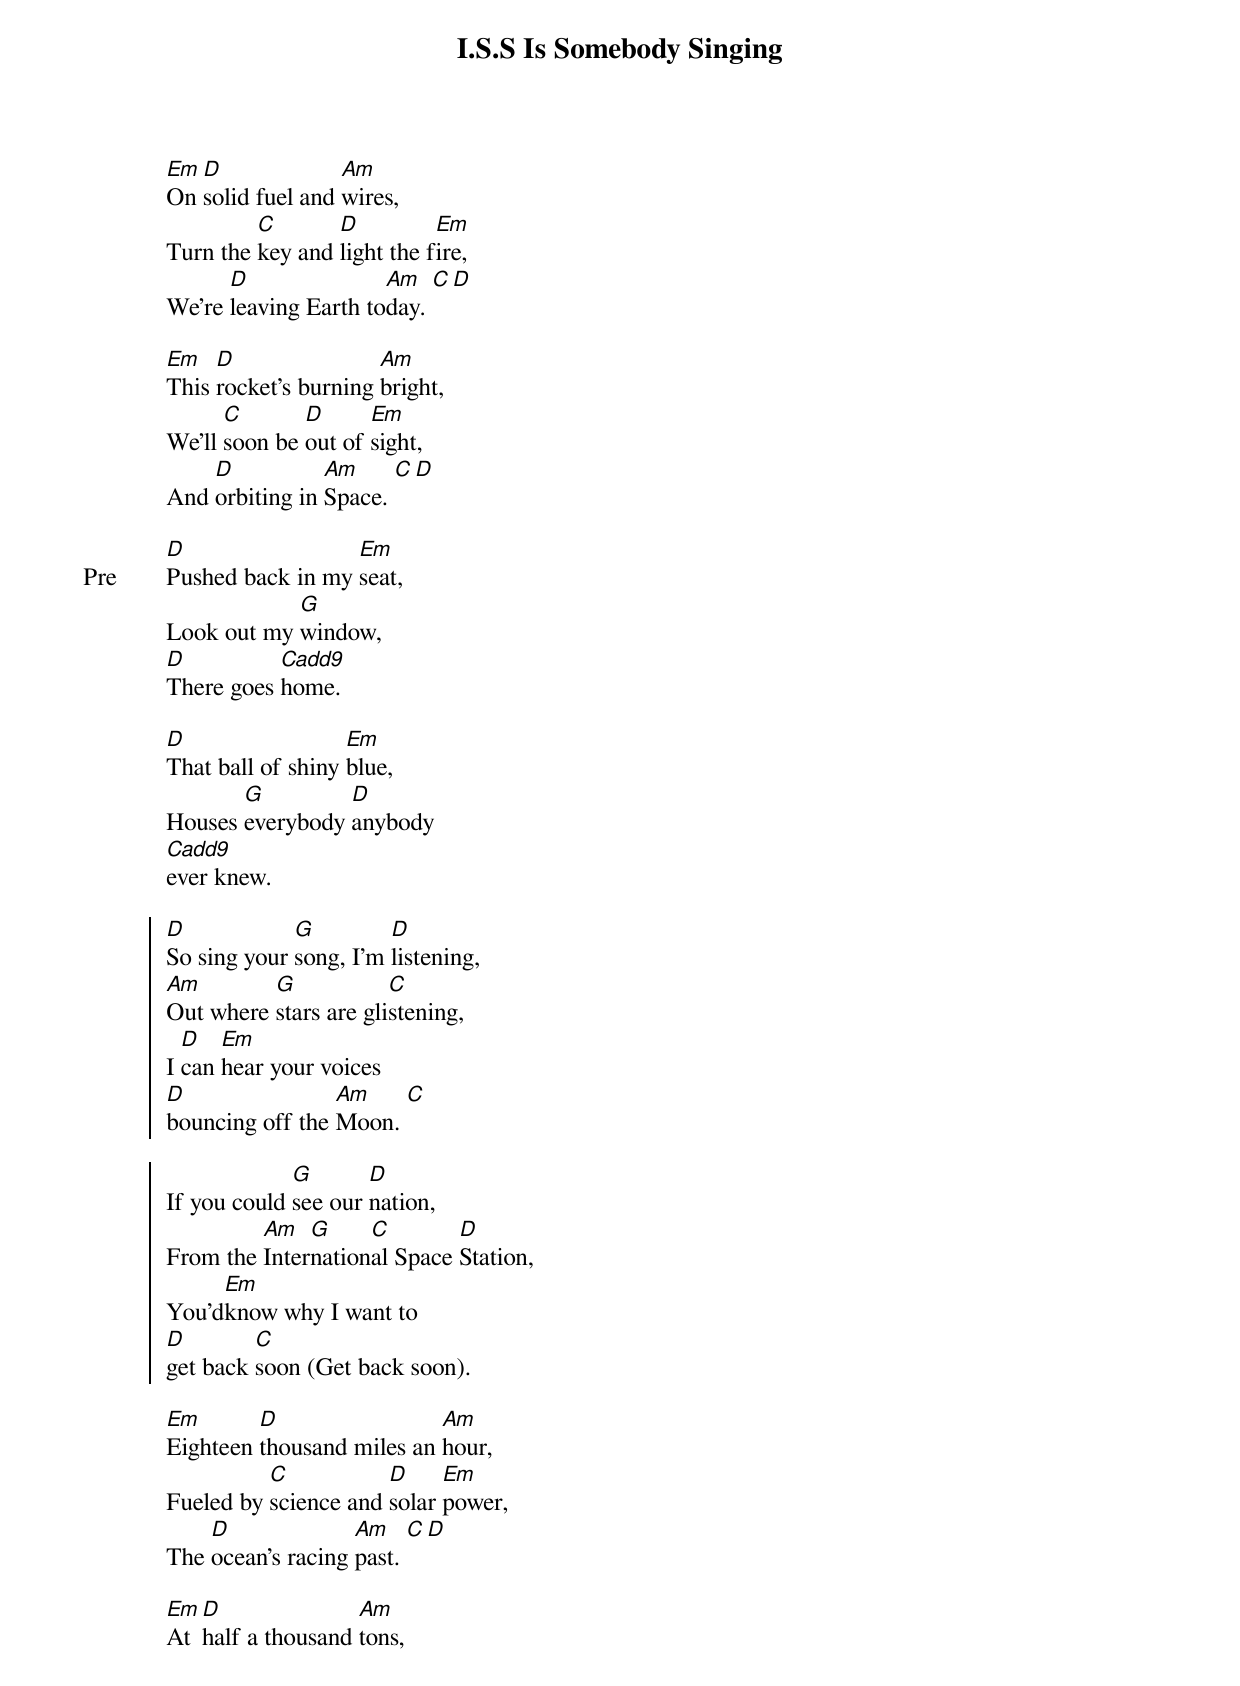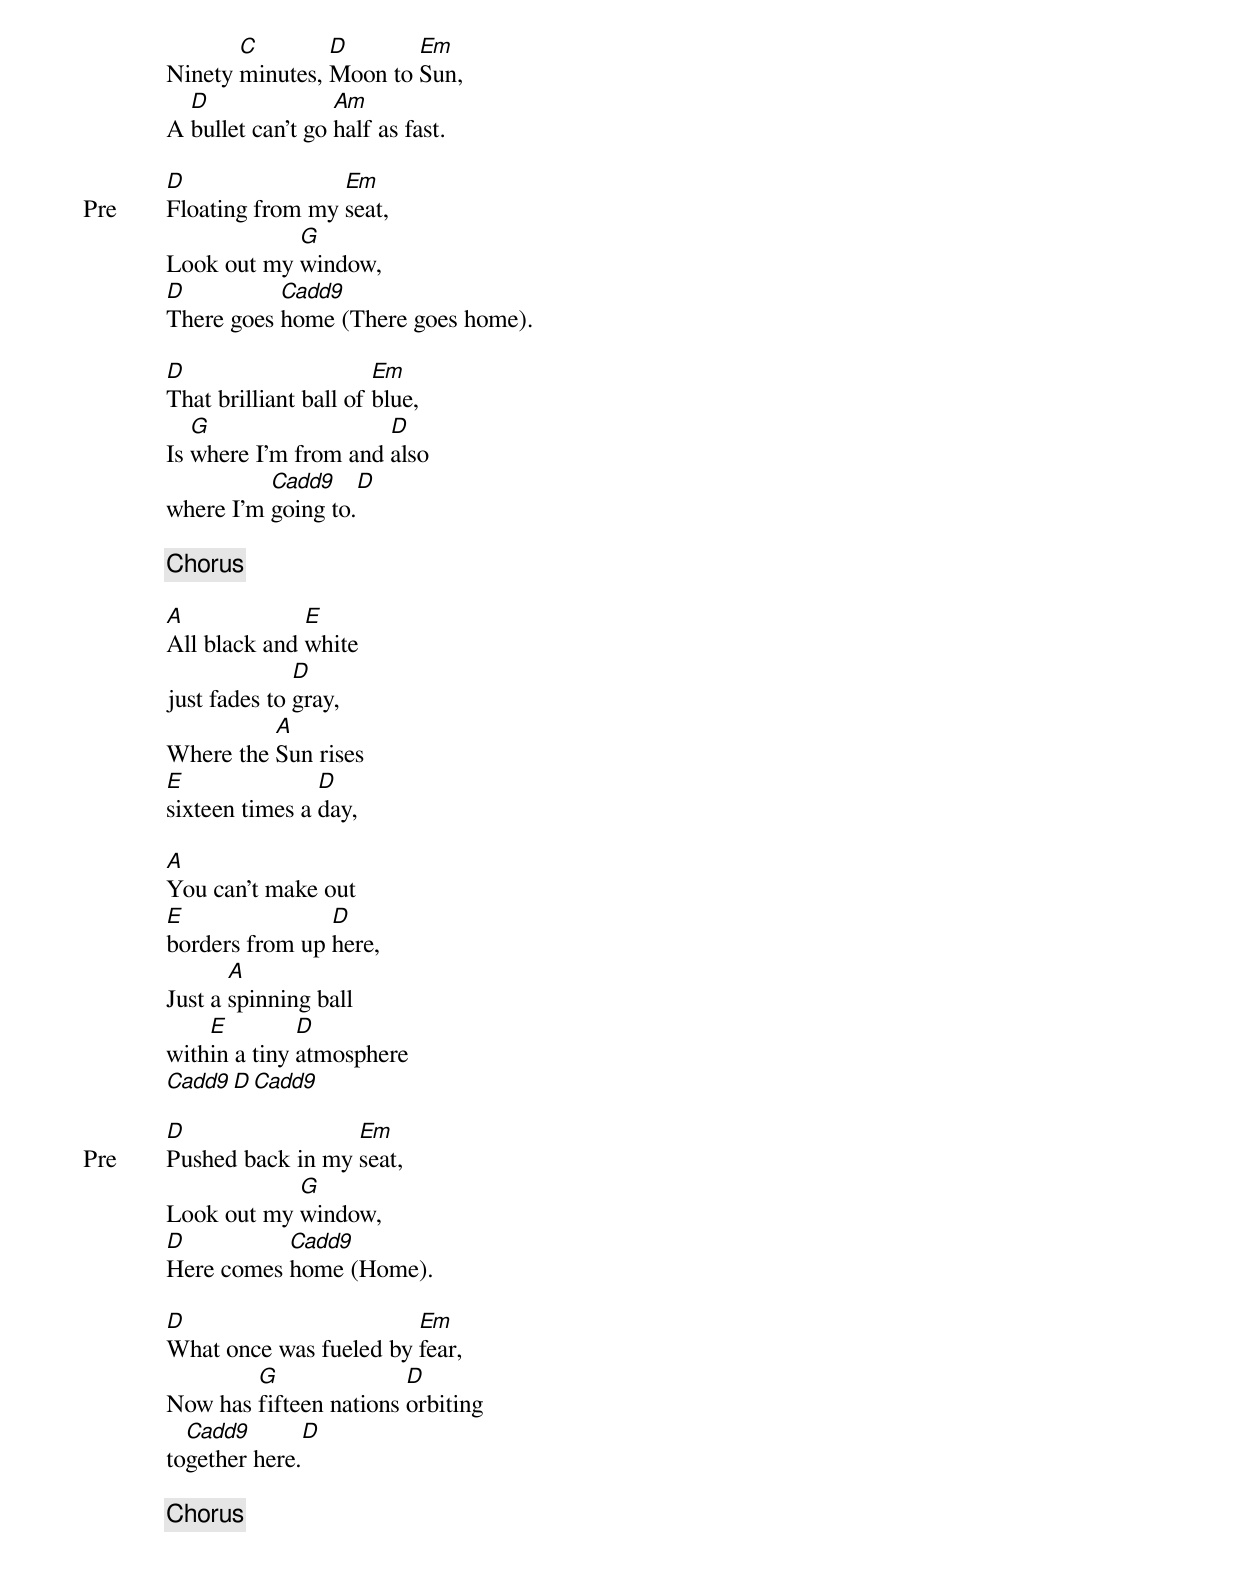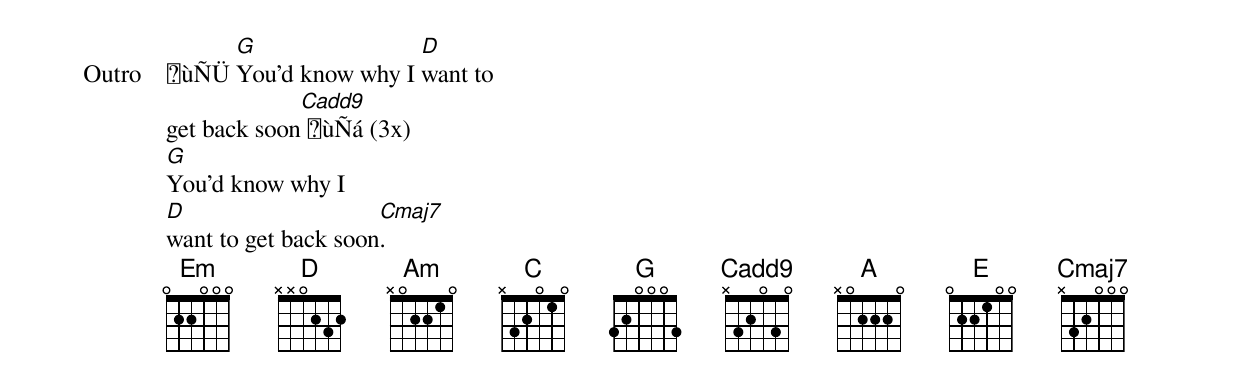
{title: I.S.S Is Somebody Singing}
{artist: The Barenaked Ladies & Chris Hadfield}
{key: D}
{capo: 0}
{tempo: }
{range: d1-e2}
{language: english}
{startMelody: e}
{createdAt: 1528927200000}
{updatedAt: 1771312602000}
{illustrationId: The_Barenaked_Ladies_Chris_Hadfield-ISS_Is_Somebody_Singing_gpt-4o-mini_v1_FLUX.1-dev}
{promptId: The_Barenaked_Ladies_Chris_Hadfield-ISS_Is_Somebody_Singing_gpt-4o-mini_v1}

{start_of_verse}
[Em]On [D]solid fuel and [Am]wires,
Turn the [C]key and [D]light the f[Em]ire,
We're [D]leaving Earth to[Am]day. [C][D]
{end_of_verse}

{start_of_verse}
[Em]This [D]rocket's burning [Am]bright,
We'll [C]soon be [D]out of [Em]sight,
And [D]orbiting in [Am]Space. [C][D]
{end_of_verse}

{start_of_bridge: Pre}
[D]Pushed back in my [Em]seat,
Look out my [G]window,
[D]There goes [Cadd9]home.

[D]That ball of shiny [Em]blue,
Houses [G]everybody [D]anybody
[Cadd9]ever knew.
{end_of_bridge}

{start_of_chorus}
[D]So sing your [G]song, I'm [D]listening,
[Am]Out where [G]stars are gli[C]stening,
I [D]can [Em]hear your voices
[D]bouncing off the [Am]Moon. [C]

If you could [G]see our [D]nation,
From the [Am]Inter[G]nation[C]al Space [D]Station,
You'd[Em]know why I want to
[D]get back [C]soon (Get back soon).
{end_of_chorus}

{start_of_verse}
[Em]Eighteen [D]thousand miles an [Am]hour,
Fueled by [C]science and [D]solar [Em]power,
The [D]ocean's racing [Am]past. [C][D]
{end_of_verse}

{start_of_verse}
[Em]At [D]half a thousand [Am]tons,
Ninety [C]minutes, [D]Moon to [Em]Sun,
A [D]bullet can't go [Am]half as fast.
{end_of_verse}

{start_of_bridge: Pre}
[D]Floating from my [Em]seat,
Look out my [G]window,
[D]There goes [Cadd9]home (There goes home).

[D]That brilliant ball of [Em]blue,
Is [G]where I'm from and [D]also
where I'm [Cadd9]going to.[D]
{end_of_bridge}

{chorus}

{start_of_bridge}
[A]All black and [E]white
just fades to [D]gray,
Where the [A]Sun rises
[E]sixteen times a [D]day,

[A]You can't make out
[E]borders from up [D]here,
Just a [A]spinning ball
with[E]in a tiny [D]atmosphere
[Cadd9][D][Cadd9]
{end_of_bridge}

{start_of_bridge: Pre}
[D]Pushed back in my [Em]seat,
Look out my [G]window,
[D]Here comes [Cadd9]home (Home).

[D]What once was fueled by [Em]fear,
Now has [G]fifteen nations [D]orbiting
to[Cadd9]gether here.[D]
{end_of_bridge}

{chorus}

{start_of_bridge: Outro}
ùÑÜ [G]You'd know why I [D]want to
get back soon[Cadd9] ùÑá (3x)
[G]You'd know why I
[D]want to get back soon[Cmaj7].
{end_of_bridge}
